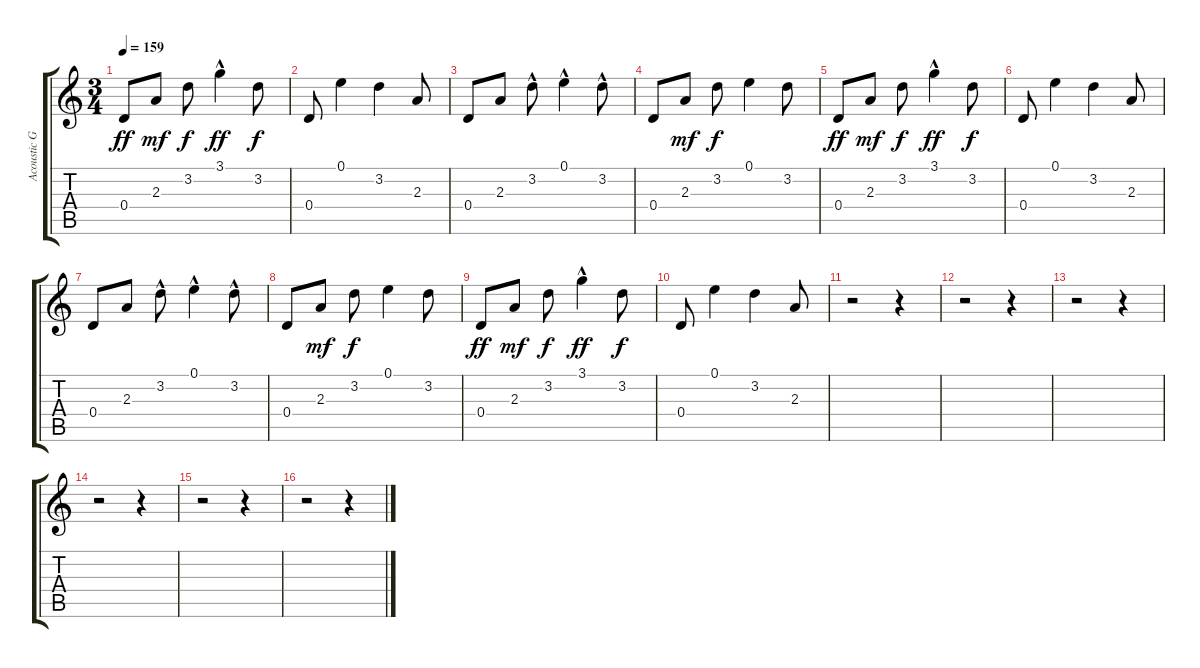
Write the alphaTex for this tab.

\track ("Acoustic Guitar" "Acoustic G") {instrument acousticguitarsteel}
\staff {score tabs}
\tuning (E4 B3 G3 D3 A2 E2) {hide}
\ts (3 4)
\tempo 159
\clef g2
\ks c
0.4.8{dy ff} 2.3.8{dy mf} 3.2.8{dy f} 3.1{hac}.4{dy ff} 3.2.8{dy f} |
0.4.8 0.1.4 3.2.4 2.3.8 |
0.4.8 2.3.8 3.2{hac}.8 0.1{hac}.4 3.2{hac}.8 |
0.4.8 2.3.8{dy mf} 3.2.8{dy f} 0.1.4 3.2.8 |
0.4.8{dy ff} 2.3.8{dy mf} 3.2.8{dy f} 3.1{hac}.4{dy ff} 3.2.8{dy f} |
0.4.8 0.1.4 3.2.4 2.3.8 |
0.4.8 2.3.8 3.2{hac}.8 0.1{hac}.4 3.2{hac}.8 |
0.4.8 2.3.8{dy mf} 3.2.8{dy f} 0.1.4 3.2.8 |
0.4.8{dy ff} 2.3.8{dy mf} 3.2.8{dy f} 3.1{hac}.4{dy ff} 3.2.8{dy f} |
0.4.8 0.1.4 3.2.4 2.3.8 |
r.2 r.4 |
r.2 r.4 |
r.2 r.4 |
r.2 r.4 |
r.2 r.4 |
r.2 r.4
